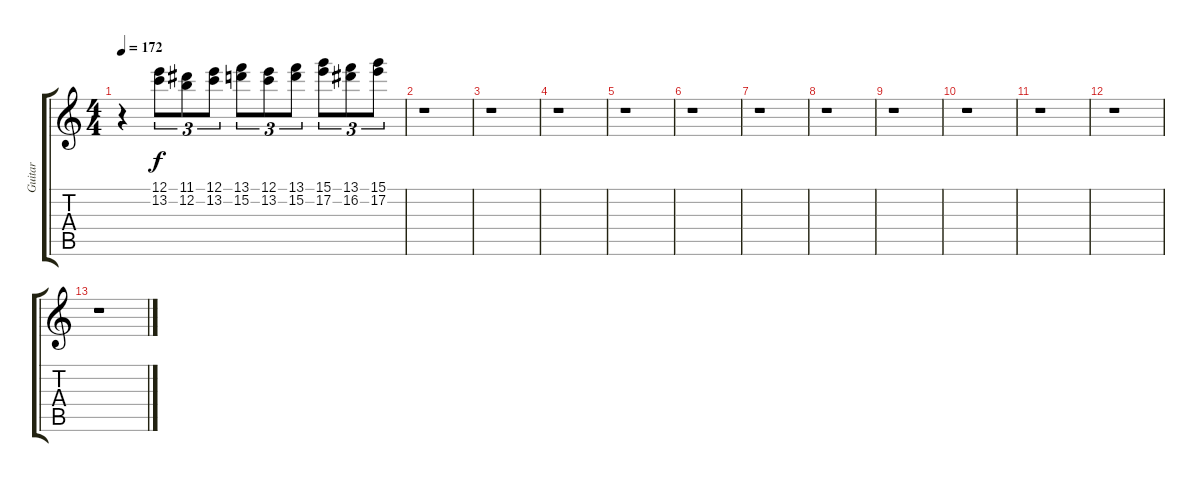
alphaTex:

\track ("Guitar" "Guitar") {instrument distortionguitar}
\staff {score tabs}
\tuning (E4 B3 G3 D3 A2 E2) {hide}
\ts (4 4)
\tempo 172
\clef g2
\ks c
r.4{dy f} (12.1 13.2).8{tu (3 2)} (11.1 12.2).8{tu (3 2)} (12.1 13.2).8{tu (3 2)} (13.1 15.2).8{tu (3 2)} (12.1 13.2).8{tu (3 2)} (13.1 15.2).8{tu (3 2)} (15.1 17.2).8{tu (3 2)} (13.1 16.2).8{tu (3 2)} (15.1 17.2).8{tu (3 2)} |
r.1 |
r.1 |
r.1 |
r.1 |
r.1 |
r.1 |
r.1 |
r.1 |
r.1 |
r.1 |
r.1 |
r.1
